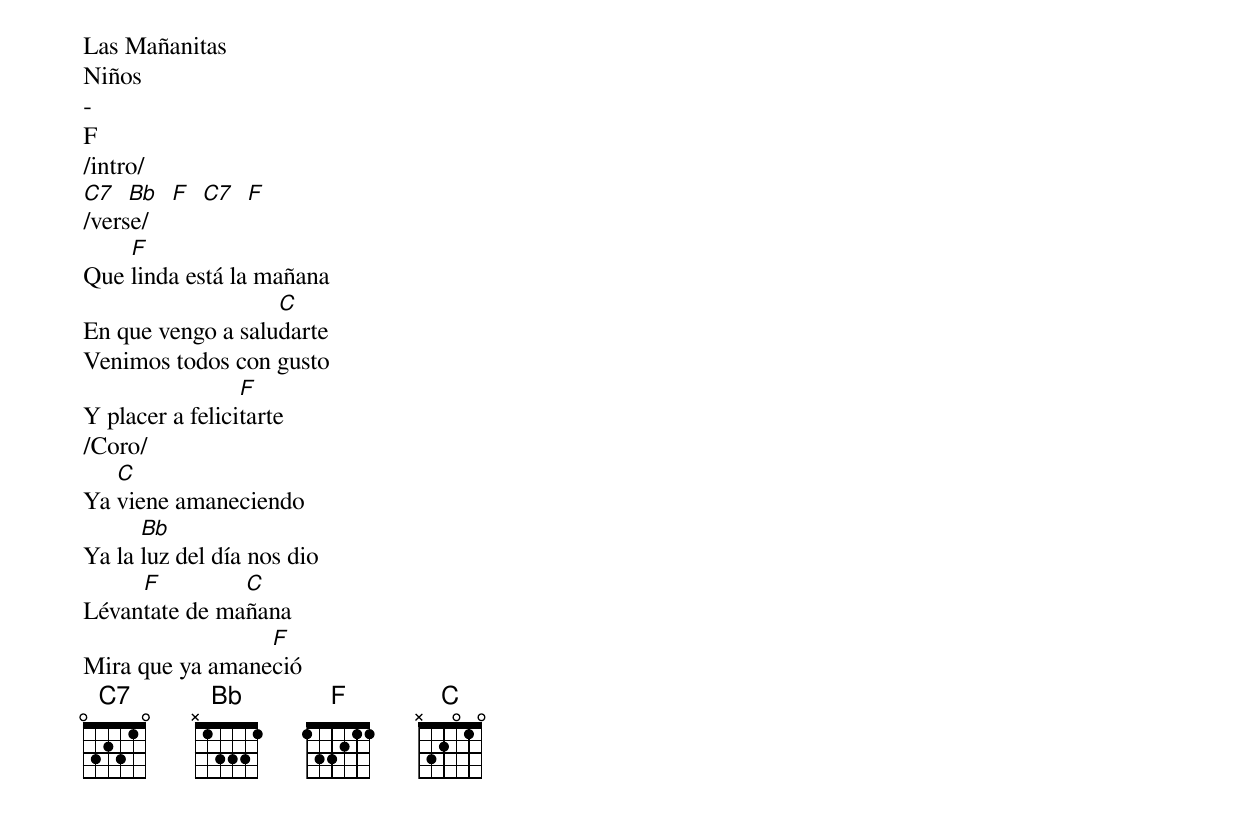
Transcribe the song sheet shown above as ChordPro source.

Las Mañanitas
Niños
-
F
/intro/
[C7]  [Bb]  [F]  [C7]  [F]
/verse/
Que [F]linda está la mañana
En que vengo a salu[C]darte
Venimos todos con gusto
Y placer a felici[F]tarte
/Coro/
Ya [C]viene amaneciendo
Ya la [Bb]luz del día nos dio
Lévan[F]tate de ma[C]ñana
Mira que ya amane[F]ció
